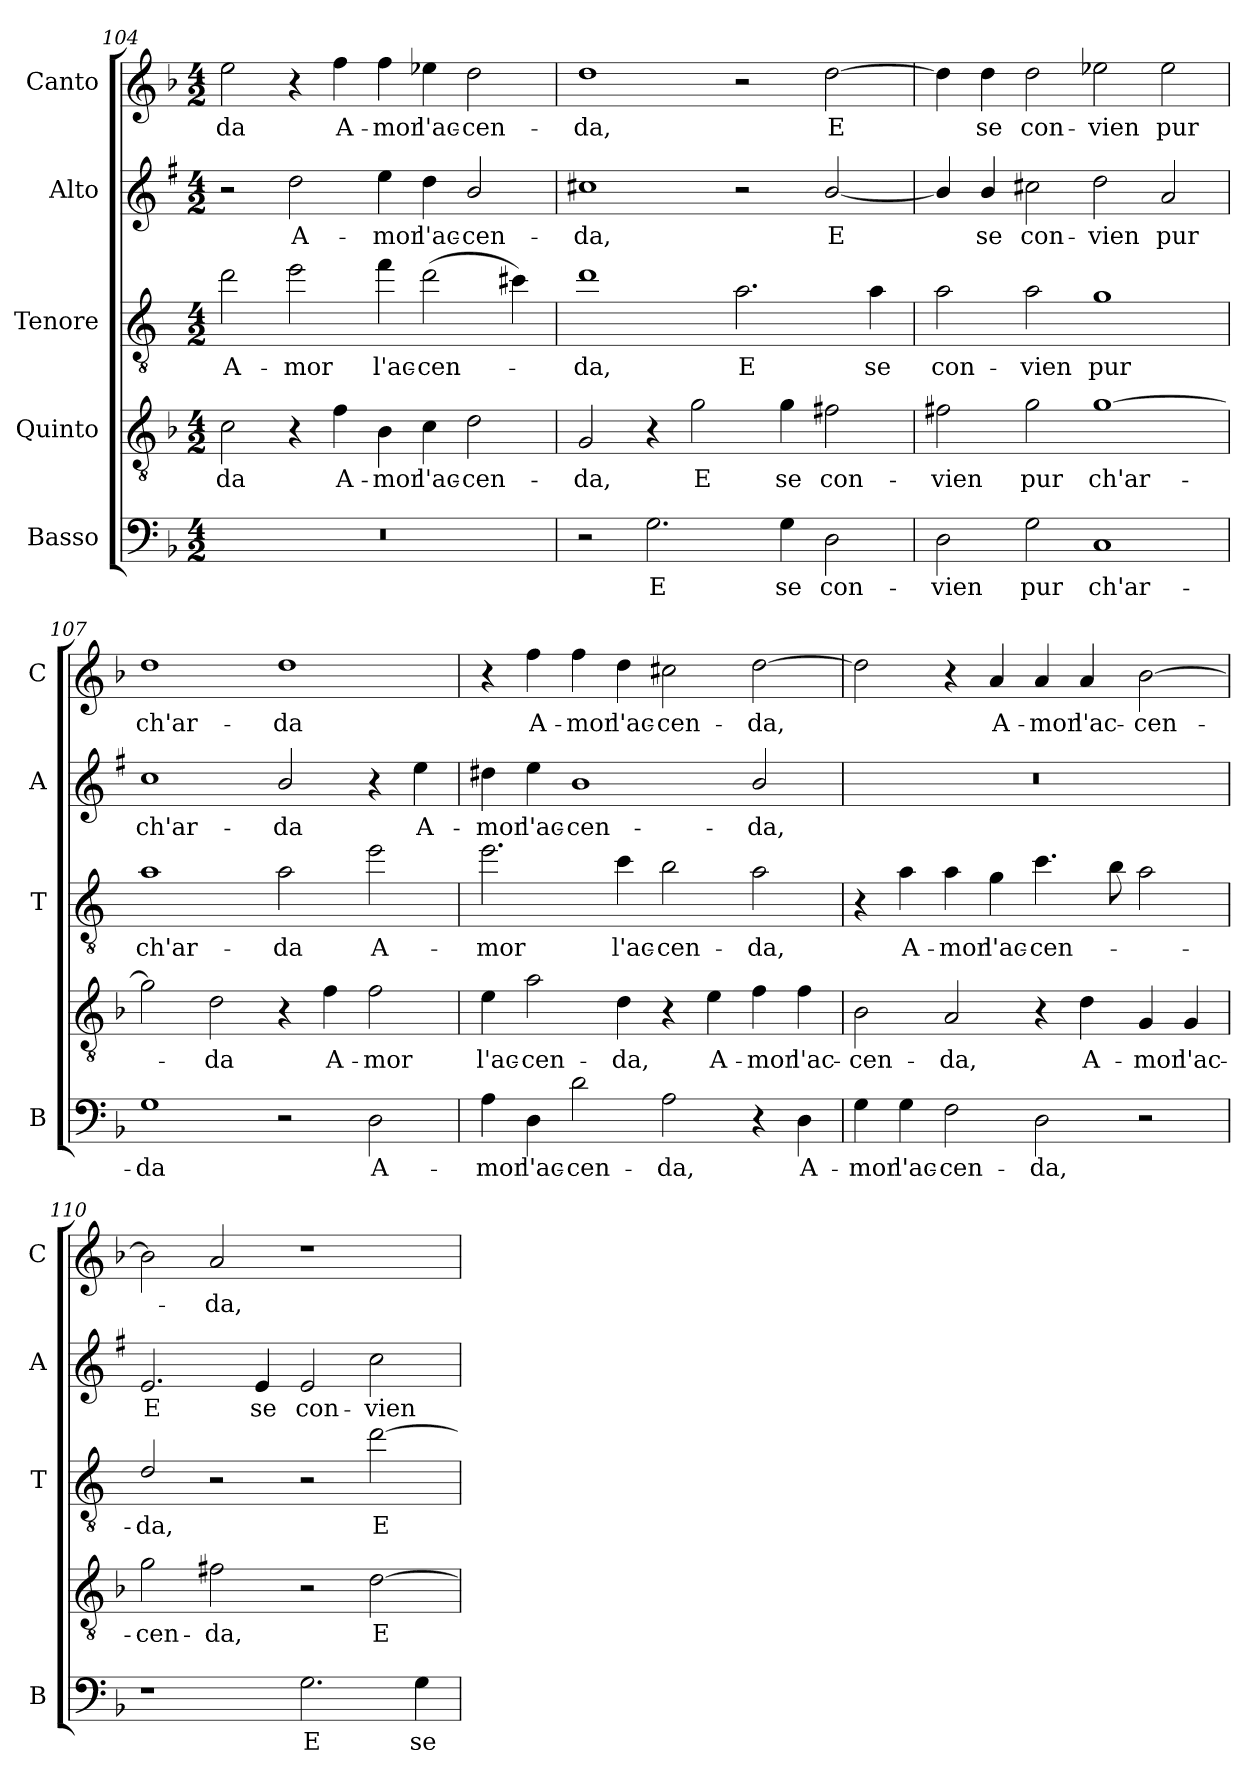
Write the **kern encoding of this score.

**kern	**text	**kern	**text	**kern	**text	**kern	**text	**kern	**text
*part5	*part5	*part4	*part4	*part3	*part3	*part2	*part2	*part1	*part1
*staff5	*staff5	*staff4	*staff4	*staff3	*staff3	*staff2	*staff2	*staff1	*staff1
*I"Basso	*	*I"Quinto	*	*I"Tenore	*	*I"Alto	*	*I"Canto	*
*I'B	*	*	*	*I'T	*	*I'A	*	*I'C	*
*clefF4	*	*clefGv2	*	*clefGv2	*	*clefG2	*	*clefG2	*
*	*	*	*	*ITrd4c7	*	*ITrd1c2	*	*	*
*k[b-]	*	*k[b-]	*	*k[b-]	*	*k[b-]	*	*k[b-]	*
*F:	*	*F:	*	*F:	*	*F:	*	*F:	*
*M4/2	*	*M4/2	*	*M4/2	*	*M4/2	*	*M4/2	*
=104	=104	=104	=104	=104	=104	=104	=104	=104	=104
!	!	!	!LO:LY:b	!	!LO:LY:b	!	!	!	!LO:LY:b
0r	.	2c\	-da	2g\	A-	2r	.	2ee\	-da
!	!	!	!	!	!LO:LY:b	!	!LO:LY:b	!	!
.	.	4r	.	2a\	-mor	2cc\	A-	4r	.
!	!	!	!LO:LY:b	!	!	!	!	!	!LO:LY:b
.	.	4f\	A-	.	.	.	.	4ff\	A-
!	!	!	!LO:LY:b	!	!LO:LY:b	!	!LO:LY:b	!	!LO:LY:b
.	.	4B-\	-mor	4b-\	l'ac-	4dd\	-mor	4ff\	-mor
!	!	!	!LO:LY:b	!	!LO:LY:b	!	!LO:LY:b	!	!LO:LY:b
.	.	4c\	l'ac-	(>2g\	-cen-	4cc\	l'ac-	4ee-X\	l'ac-
!	!	!	!LO:LY:b	!	!	!	!LO:LY:b	!	!LO:LY:b
.	.	2d\	-cen-	.	.	2a/	-cen-	2dd\	-cen-
.	.	.	.	4f#X\)	.	.	.	.	.
!!LO:PB:g=z
=105	=105	=105	=105	=105	=105	=105	=105	=105	=105
!	!	!	!LO:LY:b	!	!LO:LY:b	!	!LO:LY:b	!	!LO:LY:b
2r	.	2G/	-da,	1g	-da,	1bn	-da,	1dd	-da,
!	!LO:LY:b	!	!	!	!	!	!	!	!
2.G\	E	4r	.	.	.	.	.	.	.
!	!	!	!LO:LY:b	!	!	!	!	!	!
.	.	2g\	E	.	.	.	.	.	.
!	!	!	!	!	!LO:LY:b	!	!	!	!
.	.	.	.	2.d\	E	2r	.	2r	.
!	!LO:LY:b	!	!LO:LY:b	!	!	!	!	!	!
4G\	se	4g\	se	.	.	.	.	.	.
!	!LO:LY:b	!	!LO:LY:b	!	!	!	!LO:LY:b	!	!LO:LY:b
2D\	con-	2f#X\	con-	.	.	[2a/	E	[2dd\	E
!	!	!	!	!	!LO:LY:b	!	!	!	!
.	.	.	.	4d\	se	.	.	.	.
=106	=106	=106	=106	=106	=106	=106	=106	=106	=106
!	!LO:LY:b	!	!LO:LY:b	!	!LO:LY:b	!	!	!	!
2D\	-vien	2f#X\	-vien	2d\	con-	4a/]	.	4dd\]	.
!	!	!	!	!	!	!	!LO:LY:b	!	!LO:LY:b
.	.	.	.	.	.	4a/	se	4dd\	se
!	!LO:LY:b	!	!LO:LY:b	!	!LO:LY:b	!	!LO:LY:b	!	!LO:LY:b
2G\	pur	2g\	pur	2d\	-vien	2bn\	con-	2dd\	con-
!	!LO:LY:b	!	!LO:LY:b	!	!LO:LY:b	!	!LO:LY:b	!	!LO:LY:b
1C	ch'ar-	[1g	ch'ar-	1c	pur	2cc\	-vien	2ee-X\	-vien
!	!	!	!	!	!	!	!LO:LY:b	!	!LO:LY:b
.	.	.	.	.	.	2g/	pur	2ee-\	pur
=107	=107	=107	=107	=107	=107	=107	=107	=107	=107
!	!LO:LY:b	!	!	!	!LO:LY:b	!	!LO:LY:b	!	!LO:LY:b
1G	-da	2g\]	.	1d	ch'ar-	1b-	ch'ar-	1dd	ch'ar-
!	!	!	!LO:LY:b	!	!	!	!	!	!
.	.	2d\	-da	.	.	.	.	.	.
!	!	!	!	!	!LO:LY:b	!	!LO:LY:b	!	!LO:LY:b
2r	.	4r	.	2d\	-da	2a/	-da	1dd	-da
!	!	!	!LO:LY:b	!	!	!	!	!	!
.	.	4f\	A-	.	.	.	.	.	.
!	!LO:LY:b	!	!LO:LY:b	!	!LO:LY:b	!	!	!	!
2D\	A-	2f\	-mor	2a\	A-	4r	.	.	.
!	!	!	!	!	!	!	!LO:LY:b	!	!
.	.	.	.	.	.	4dd\	A-	.	.
!!LO:LB:g=z
=108	=108	=108	=108	=108	=108	=108	=108	=108	=108
!	!LO:LY:b	!	!LO:LY:b	!	!LO:LY:b	!	!LO:LY:b	!	!
4A\	-mor	4e\	l'ac-	2.a\	-mor	4cc#X\	-mor	4r	.
!	!LO:LY:b	!	!LO:LY:b	!	!	!	!LO:LY:b	!	!LO:LY:b
4D\	l'ac-	2a\	-cen-	.	.	4dd\	l'ac-	4ff\	A-
!	!LO:LY:b	!	!	!	!	!	!LO:LY:b	!	!LO:LY:b
2d\	-cen-	.	.	.	.	1a	-cen-	4ff\	-mor
!	!	!	!LO:LY:b	!	!LO:LY:b	!	!	!	!LO:LY:b
.	.	4d\	-da,	4f\	l'ac-	.	.	4dd\	l'ac-
!	!LO:LY:b	!	!	!	!LO:LY:b	!	!	!	!LO:LY:b
2A\	-da,	4r	.	2e\	-cen-	.	.	2cc#X\	-cen-
!	!	!	!LO:LY:b	!	!	!	!	!	!
.	.	4e\	A-	.	.	.	.	.	.
!	!	!	!LO:LY:b	!	!LO:LY:b	!	!LO:LY:b	!	!LO:LY:b
4r	.	4f\	-mor	2d\	-da,	2a/	-da,	[2dd\	-da,
!	!LO:LY:b	!	!LO:LY:b	!	!	!	!	!	!
4D\	A-	4f\	l'ac-	.	.	.	.	.	.
=109	=109	=109	=109	=109	=109	=109	=109	=109	=109
!	!LO:LY:b	!	!LO:LY:b	!	!	!	!	!	!
4G\	-mor	2B-\	-cen-	4r	.	0r	.	2dd\]	.
!	!LO:LY:b	!	!	!	!LO:LY:b	!	!	!	!
4G\	l'ac-	.	.	4d\	A-	.	.	.	.
!	!LO:LY:b	!	!LO:LY:b	!	!LO:LY:b	!	!	!	!
2F\	-cen-	2A/	-da,	4d\	-mor	.	.	4r	.
!	!	!	!	!	!LO:LY:b	!	!	!	!LO:LY:b
.	.	.	.	4c\	l'ac-	.	.	4a/	A-
!	!LO:LY:b	!	!	!	!LO:LY:b	!	!	!	!LO:LY:b
2D\	-da,	4r	.	4.f\	-cen-	.	.	4a/	-mor
!	!	!	!LO:LY:b	!	!	!	!	!	!LO:LY:b
.	.	4d\	A-	.	.	.	.	4a/	l'ac-
.	.	.	.	8e\	.	.	.	.	.
!	!	!	!LO:LY:b	!	!	!	!	!	!LO:LY:b
2r	.	4G/	-mor	2d\	.	.	.	[2b-\	-cen-
!	!	!	!LO:LY:b	!	!	!	!	!	!
.	.	4G/	l'ac-	.	.	.	.	.	.
=110	=110	=110	=110	=110	=110	=110	=110	=110	=110
!	!	!	!LO:LY:b	!	!LO:LY:b	!	!LO:LY:b	!	!
1r	.	2g\	-cen-	2G/	-da,	2.d/	E	2b-\]	.
!	!	!	!LO:LY:b	!	!	!	!	!	!LO:LY:b
.	.	2f#X\	-da,	2r	.	.	.	2a/	-da,
!	!	!	!	!	!	!	!LO:LY:b	!	!
.	.	.	.	.	.	4d/	se	.	.
!	!LO:LY:b	!	!	!	!	!	!LO:LY:b	!	!
2.G\	E	2r	.	2r	.	2d/	con-	1r	.
!	!	!	!LO:LY:b	!	!LO:LY:b	!	!LO:LY:b	!	!
.	.	[2d\	E	[2g\	E	2b-\	-vien	.	.
!	!LO:LY:b	!	!	!	!	!	!	!	!
4G\	se	.	.	.	.	.	.	.	.
=	=	=	=	=	=	=	=	=	=
*-	*-	*-	*-	*-	*-	*-	*-	*-	*-
